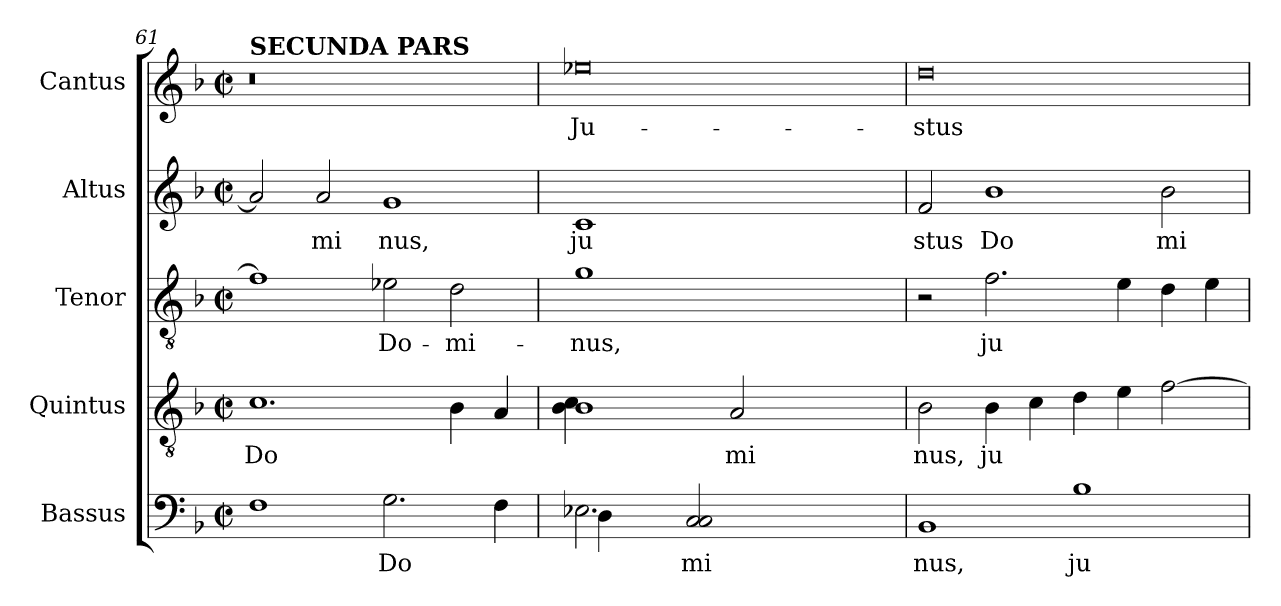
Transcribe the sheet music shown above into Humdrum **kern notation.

**kern	**text	**kern	**text	**kern	**text	**kern	**text	**kern	**text
*part5	*part5	*part4	*part4	*part3	*part3	*part2	*part2	*part1	*part1
*staff5	*staff5	*staff4	*staff4	*staff3	*staff3	*staff2	*staff2	*staff1	*staff1
*I"Bassus	*	*I"Quintus	*	*I"Tenor	*	*I"Altus	*	*I"Cantus	*
*clefF4	*	*clefGv2	*	*clefGv2	*	*clefG2	*	*clefG2	*
*k[b-]	*	*k[b-]	*	*k[b-]	*	*k[b-]	*	*k[b-]	*
*F:	*	*F:	*	*F:	*	*F:	*	*F:	*
*M2/2	*	*M2/2	*	*M2/2	*	*M2/2	*	*M2/2	*
*met(c|)	*	*met(c|)	*	*met(c|)	*	*met(c|)	*	*met(c|)	*
=61	=61	=61	=61	=61	=61	=61	=61	=61	=61
!	!	!	!	!	!	!	!	!LO:TX:a:B:t=SECUNDA PARS	!
!	!LO:LY:b:cj	!	!LO:LY:b:cj	!	!LO:LY:b:cj	!	!LO:LY:b:cj	!	!
1F	.	1.c	Do	1f]	.	2a/]	.	0r	.
!	!	!	!	!	!	!	!LO:LY:b:cj	!	!
.	.	.	.	.	.	2a/	mi	.	.
!	!LO:LY:b:cj	!	!	!	!LO:LY:b:cj	!	!LO:LY:b:cj	!	!
2.G\	Do	.	.	2e-X\	Do-	1g	nus,	.	.
!	!	!	!LO:LY:b:cj	!	!LO:LY:b:cj	!	!	!	!
.	.	4B-\	.	2d\	-mi-	.	.	.	.
!	!LO:LY:b:cj	!	!LO:LY:b:cj	!	!	!	!	!	!
4F\	.	4A/	.	.	.	.	.	.	.
=62	=62	=62	=62	=62	=62	=62	=62	=62	=62
*^	*	*	*	*	*	*	*	*	*
!	!	!LO:LY:b:cj	!	!LO:LY:b:cj	!	!LO:LY:b:cj	!	!LO:LY:b:cj	!	!LO:LY:b:cj
*	*	*	*^	*	*	*	*	*	*	*
2.E-X\	4D\	.	1B-	4c\ 4B-\	.	1g	-nus,	1c	ju	0ee-X	Ju-
.	2.ryy	.	.	2ryy	.	.	.	.	.	.	.
!	!	!LO:LY:b:cj	!	!	!	!	!	!	!	!	!
2C/ 2C/	.	mi	.	1ryy	.	.	.	.	.	.	.
!	!	!	!	!	!LO:LY:b:cj	!	!	!	!	!	!
.	1ryy	.	2A/	.	mi	1ryy	.	1ryy	.	.	.
2.ryy	.	.	.	.	.	.	.	.	.	.	.
.	.	.	2ryy	.	.	.	.	.	.	.	.
.	.	.	.	4ryy	.	.	.	.	.	.	.
*v	*v	*	*	*	*	*	*	*	*	*	*
=63	=63	=63	=63	=63	=63	=63	=63	=63	=63	=63
!	!LO:LY:b:cj	!	!	!LO:LY:b:cj	!	!	!	!LO:LY:b:cj	!	!LO:LY:b:cj
*	*	*v	*v	*	*	*	*	*	*	*
1BB-	nus,	2B-\	nus,	2r	.	2f/	stus	0dd	-stus
!	!	!	!LO:LY:b:cj	!	!LO:LY:b:cj	!	!LO:LY:b:cj	!	!
.	.	4B-\	ju	2.f\	ju-	1b-	Do	.	.
!	!	!	!LO:LY:b:cj	!	!	!	!	!	!
.	.	4c\	.	.	.	.	.	.	.
!	!LO:LY:b:cj	!	!LO:LY:b:cj	!	!	!	!	!	!
1B-	ju	4d\	.	.	.	.	.	.	.
!	!	!	!LO:LY:b:cj	!	!LO:LY:b:cj	!	!	!	!
.	.	4e\	.	4e\	--	.	.	.	.
!	!	!	!LO:LY:b:cj	!	!LO:LY:b:cj	!	!LO:LY:b:cj	!	!
.	.	[>2f\	.	4d\	--	2b-\	mi	.	.
!	!	!	!	!	!LO:LY:b:cj	!	!	!	!
.	.	.	.	4e\	--	.	.	.	.
=	=	=	=	=	=	=	=	=	=
*-	*-	*-	*-	*-	*-	*-	*-	*-	*-
